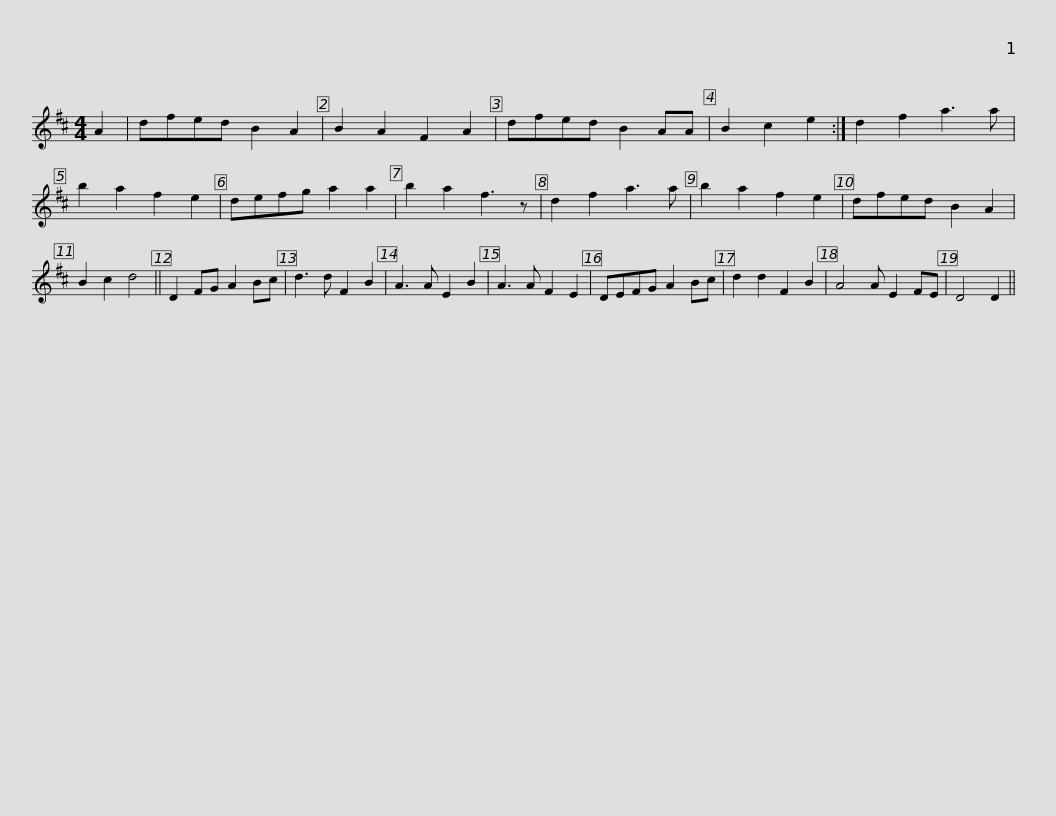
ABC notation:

X:1
L:1/8
M:4/4
I:linebreak $
K:D
V:1 treble
V:1
 A2 | dfed B2 A2 | B2 A2 F2 A2 | dfed B2 AA | B2 c2 e2 :| %5
 d2 f2 a3 a | b2 a2 f2 e2 | defg a2 a2 | b2 a2 f3 z |$ d2 f2 a3 a | %10
 b2 a2 f2 e2 | dfed B2 A2 | B2 c2 d4 || D2 FG A2 Bc | d3 d F2 B2 | %15
 A3 A E2 B2 | A3 A F2 E2 |$ DEFG A2 Bc | d2 d2 F2 B2 | A4 A E2 FE | %20
 D4 D2 || %21
